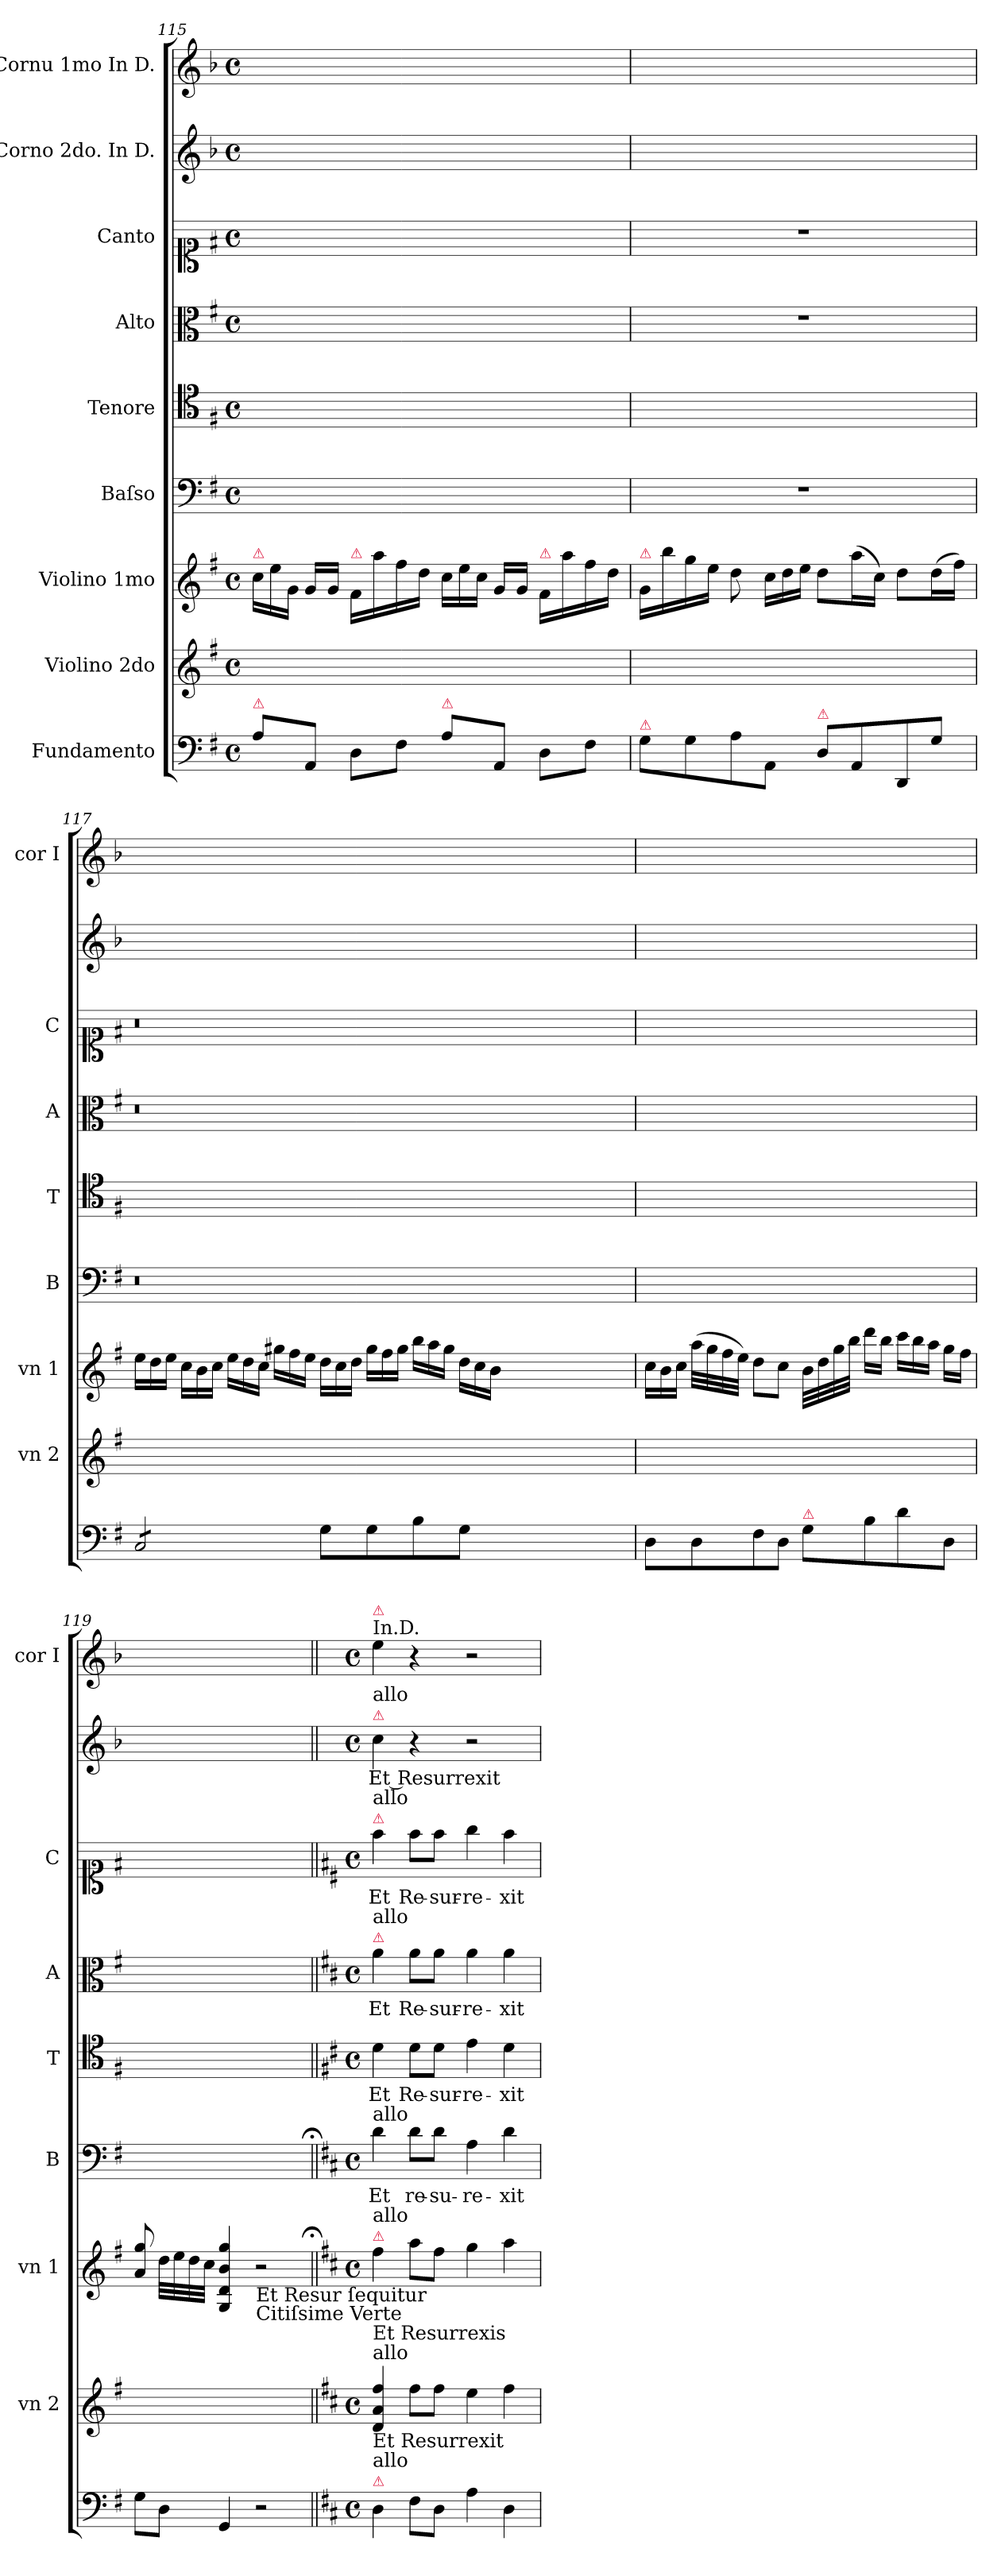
**kern	**kern	**kern	**kern	**text	**kern	**text	**kern	**text	**kern	**text	**kern	**text	**kern
*part9	*part8	*part7	*part6	*part6	*part5	*part5	*part4	*part4	*part3	*part3	*part2	*part2	*part1
*staff9	*staff8	*staff7	*staff6	*staff6	*staff5	*staff5	*staff4	*staff4	*staff3	*staff3	*staff2	*staff2	*staff1
*I"Fundamento	*I"Violino 2do	*I"Violino 1mo	*I"Baſso	*	*I"Tenore	*	*I"Alto	*	*I"Canto	*	*I"Corno 2do. In D.	*	*I"Cornu 1mo In D.
*	*I'vn 2	*I'vn 1	*I'B	*	*I'T	*	*I'A	*	*I'C	*	*	*	*I'cor I
*clefF4	*clefG2	*clefG2	*clefF4	*	*clefC4	*	*clefC3	*	*clefC1	*	*clefG2	*	*clefG2
*	*	*	*	*	*	*	*	*	*	*	*ITrd6c10	*	*ITrd6c10
*k[f#]	*k[f#]	*k[f#]	*k[f#]	*	*k[f#]	*	*k[f#]	*	*k[f#]	*	*k[f#]	*	*k[f#]
*M4/4	*M4/4	*M4/4	*M4/4	*	*M4/4	*	*M4/4	*	*M4/4	*	*M4/4	*	*M4/4
*met(c)	*met(c)	*met(c)	*met(c)	*	*met(c)	*	*met(c)	*	*met(c)	*	*met(c)	*	*met(c)
*	*	*Xtuplet	*	*	*	*	*	*	*	*	*	*	*
=115	=115	=115	=115	=115	=115	=115	=115	=115	=115	=115	=115	=115	=115
!	!	!LO:TX:a:color=crimson:t=⚠	!	!	!	!	!	!	!	!	!	!	!
!LO:TX:a:color=crimson:t=⚠	!	!	!	!	!	!	!	!	!	!	!	!	!
8A\L	1ryy	24cc\LL	1ryy	.	1ryy	.	1ryy	.	1ryy	.	1ryy	.	1ryy
.	.	24ee\	.	.	.	.	.	.	.	.	.	.	.
.	.	24g/JJ	.	.	.	.	.	.	.	.	.	.	.
8AA/J	.	16g/LL	.	.	.	.	.	.	.	.	.	.	.
.	.	16g/JJ	.	.	.	.	.	.	.	.	.	.	.
!	!	!LO:TX:a:color=crimson:t=⚠	!	!	!	!	!	!	!	!	!	!	!
8D\L	.	16f#/LL	.	.	.	.	.	.	.	.	.	.	.
.	.	16aa\	.	.	.	.	.	.	.	.	.	.	.
8F#\J	.	16ff#\	.	.	.	.	.	.	.	.	.	.	.
.	.	16dd\JJ	.	.	.	.	.	.	.	.	.	.	.
!LO:TX:a:color=crimson:t=⚠	!	!	!	!	!	!	!	!	!	!	!	!	!
8A\L	.	24cc\LL	.	.	.	.	.	.	.	.	.	.	.
.	.	24ee\	.	.	.	.	.	.	.	.	.	.	.
.	.	24cc\JJ	.	.	.	.	.	.	.	.	.	.	.
8AA/J	.	16g/LL	.	.	.	.	.	.	.	.	.	.	.
.	.	16g/JJ	.	.	.	.	.	.	.	.	.	.	.
!	!	!LO:TX:a:color=crimson:t=⚠	!	!	!	!	!	!	!	!	!	!	!
8D\L	.	16f#/LL	.	.	.	.	.	.	.	.	.	.	.
.	.	16aa\	.	.	.	.	.	.	.	.	.	.	.
8F#\J	.	16ff#\	.	.	.	.	.	.	.	.	.	.	.
.	.	16dd\JJ	.	.	.	.	.	.	.	.	.	.	.
=116	=116	=116	=116	=116	=116	=116	=116	=116	=116	=116	=116	=116	=116
!	!	!LO:TX:a:color=crimson:t=⚠	!	!	!	!	!	!	!	!	!	!	!
!LO:TX:a:color=crimson:t=⚠	!	!	!	!	!	!	!	!	!	!	!	!	!
8G\L	1ryy	16g/LL	1r	.	1ryy	.	1r	.	1r	.	1ryy	.	1ryy
.	.	16bb\	.	.	.	.	.	.	.	.	.	.	.
8G\	.	16gg\	.	.	.	.	.	.	.	.	.	.	.
.	.	16ee\JJ	.	.	.	.	.	.	.	.	.	.	.
8A\	.	8dd\	.	.	.	.	.	.	.	.	.	.	.
8AA/J	.	24cc\LL	.	.	.	.	.	.	.	.	.	.	.
.	.	24dd\	.	.	.	.	.	.	.	.	.	.	.
.	.	24ee\JJ	.	.	.	.	.	.	.	.	.	.	.
!LO:TX:a:color=crimson:t=⚠	!	!	!	!	!	!	!	!	!	!	!	!	!
8D\L	.	8dd\L	.	.	.	.	.	.	.	.	.	.	.
8AA/	.	(16aa\L	.	.	.	.	.	.	.	.	.	.	.
.	.	16cc\JJ)	.	.	.	.	.	.	.	.	.	.	.
8DD/	.	8dd\L	.	.	.	.	.	.	.	.	.	.	.
8G\J	.	(16dd\L	.	.	.	.	.	.	.	.	.	.	.
.	.	16ff#\JJ)	.	.	.	.	.	.	.	.	.	.	.
=117	=117	=117	=117	=117	=117	=117	=117	=117	=117	=117	=117	=117	=117
*tremolo	*	*	*	*	*	*	*	*	*	*	*	*	*
8C/L	1ryy	24ee\LL	0.r	.	1ryy	.	0.r	.	0.r	.	1ryy	.	1ryy
.	.	24dd\	.	.	.	.	.	.	.	.	.	.	.
.	.	24ee\JJ	.	.	.	.	.	.	.	.	.	.	.
8C/	.	24cc\LL	.	.	.	.	.	.	.	.	.	.	.
.	.	24b\	.	.	.	.	.	.	.	.	.	.	.
.	.	24cc\JJ	.	.	.	.	.	.	.	.	.	.	.
8C/	.	24ee\LL	.	.	.	.	.	.	.	.	.	.	.
.	.	24dd\	.	.	.	.	.	.	.	.	.	.	.
.	.	24cc\JJ	.	.	.	.	.	.	.	.	.	.	.
8C/J	.	24gg#X\LL	.	.	.	.	.	.	.	.	.	.	.
*Xtremolo	*	*	*	*	*	*	*	*	*	*	*	*	*
.	.	24ff#\	.	.	.	.	.	.	.	.	.	.	.
.	.	24ee\JJ	.	.	.	.	.	.	.	.	.	.	.
8G\L	.	24dd\LL	.	.	.	.	.	.	.	.	.	.	.
.	.	24cc\	.	.	.	.	.	.	.	.	.	.	.
.	.	24dd\JJ	.	.	.	.	.	.	.	.	.	.	.
8G\	.	24gg#\LL	.	.	.	.	.	.	.	.	.	.	.
.	.	24ff#\	.	.	.	.	.	.	.	.	.	.	.
.	.	24gg#\JJ	.	.	.	.	.	.	.	.	.	.	.
8B\	.	24bb\LL	.	.	.	.	.	.	.	.	.	.	.
.	.	24aa\	.	.	.	.	.	.	.	.	.	.	.
.	.	24gg#\JJ	.	.	.	.	.	.	.	.	.	.	.
8G\J	.	24dd\LL	.	.	.	.	.	.	.	.	.	.	.
.	.	24cc\	.	.	.	.	.	.	.	.	.	.	.
.	.	24b\JJ	.	.	.	.	.	.	.	.	.	.	.
0ryy	0ryy	0ryy	.	.	0ryy	.	.	.	.	.	0ryy	.	0ryy
=118	=118	=118	=118	=118	=118	=118	=118	=118	=118	=118	=118	=118	=118
8D\L	1ryy	24cc\LL	1ryy	.	1ryy	.	1ryy	.	1ryy	.	1ryy	.	1ryy
.	.	24b\	.	.	.	.	.	.	.	.	.	.	.
.	.	24cc\JJ	.	.	.	.	.	.	.	.	.	.	.
8D\	.	(32aa\LLL	.	.	.	.	.	.	.	.	.	.	.
.	.	32gg\	.	.	.	.	.	.	.	.	.	.	.
.	.	32ff#\	.	.	.	.	.	.	.	.	.	.	.
.	.	32ee\JJJ)	.	.	.	.	.	.	.	.	.	.	.
8F#\	.	8dd\L	.	.	.	.	.	.	.	.	.	.	.
8D\J	.	8cc\J	.	.	.	.	.	.	.	.	.	.	.
!LO:TX:a:color=crimson:t=⚠	!	!	!	!	!	!	!	!	!	!	!	!	!
8G\L	.	32b\LLL	.	.	.	.	.	.	.	.	.	.	.
.	.	32dd\	.	.	.	.	.	.	.	.	.	.	.
.	.	32gg\	.	.	.	.	.	.	.	.	.	.	.
.	.	32bb\JJJ	.	.	.	.	.	.	.	.	.	.	.
8B\	.	16ddd\LL	.	.	.	.	.	.	.	.	.	.	.
.	.	16bb\JJ	.	.	.	.	.	.	.	.	.	.	.
8d\	.	24ccc\LL	.	.	.	.	.	.	.	.	.	.	.
.	.	24bb\	.	.	.	.	.	.	.	.	.	.	.
.	.	24aa\JJ	.	.	.	.	.	.	.	.	.	.	.
8D/J	.	16gg\LL	.	.	.	.	.	.	.	.	.	.	.
.	.	16ff#\JJ	.	.	.	.	.	.	.	.	.	.	.
=119	=119	=119	=119	=119	=119	=119	=119	=119	=119	=119	=119	=119	=119
8G\L	1ryy	8a/ 8gg/	1ryy	.	1ryy	.	1ryy	.	1ryy	.	1ryy	.	1ryy
8D\J	.	32dd\LLL	.	.	.	.	.	.	.	.	.	.	.
.	.	32ee\	.	.	.	.	.	.	.	.	.	.	.
.	.	32dd\	.	.	.	.	.	.	.	.	.	.	.
.	.	32cc\JJJ	.	.	.	.	.	.	.	.	.	.	.
4GG/	.	4G/ 4d/ 4b/ 4gg/	.	.	.	.	.	.	.	.	.	.	.
!	!	!LO:TX:b:t=Et Resur ſequitur\nCitiſsime Verte	!	!	!	!	!	!	!	!	!	!	!
2r	.	2r	.	.	.	.	.	.	.	.	.	.	.
=120||	=120||	=120||;	=120||;	=120||	=120||	=120||	=120||	=120||	=120||	=120||	=120||	=120||	=120||
*k[f#c#]	*k[f#c#]	*k[f#c#]	*k[f#c#]	*	*k[f#c#]	*	*k[f#c#]	*	*k[f#c#]	*	*k[f#c#]	*	*k[f#c#]
*M4/4	*M4/4	*M4/4	*M4/4	*	*M4/4	*	*M4/4	*	*M4/4	*	*M4/4	*	*M4/4
*met(c)	*met(c)	*met(c)	*met(c)	*	*met(c)	*	*met(c)	*	*met(c)	*	*met(c)	*	*met(c)
!	!	!	!	!	!	!	!	!	!	!	!	!	!LO:TX:a:t=In.D.
!	!	!	!	!	!	!	!	!	!	!	!	!	!LO:TX:a:color=crimson:t=⚠
!	!	!	!	!	!	!	!	!	!	!	!LO:TX:a:color=crimson:t=⚠	!	!
!	!	!	!	!	!	!	!	!	!	!	!LO:TX:a:t=allo	!	!
!	!	!	!	!	!	!	!	!	!LO:TX:a:color=crimson:t=⚠	!	!	!	!
!	!	!	!	!	!	!	!	!	!LO:TX:a:t=allo	!	!	!	!
!	!	!	!	!	!	!	!LO:TX:a:color=crimson:t=⚠	!	!	!	!	!	!
!	!	!	!	!	!	!	!LO:TX:a:t=allo	!	!	!	!	!	!
!	!	!	!LO:TX:a:t=allo	!	!	!	!	!	!	!	!	!	!
!	!	!LO:TX:a:color=crimson:t=⚠	!	!	!	!	!	!	!	!	!	!	!
!	!	!LO:TX:b:t=Et Resurrexis	!	!	!	!	!	!	!	!	!	!	!
!	!	!LO:TX:a:t=allo	!	!	!	!	!	!	!	!	!	!	!
!	!LO:TX:a:t=allo	!	!	!	!	!	!	!	!	!	!	!	!
!	!LO:TX:b:t=Et Resurrexit	!	!	!	!	!	!	!	!	!	!	!	!
!LO:TX:a:color=crimson:t=⚠	!	!	!	!	!	!	!	!	!	!	!	!	!
!LO:TX:a:t=allo	!	!	!	!	!	!	!	!	!	!	!	!	!
4D\	4d/ 4a/ 4ff#/	4ff#\	4d\	Et	4d\	Et	4a\	Et	4ff#\	Et	4d\	Et Resurrexit	4f#\
8F#\L	8ff#\L	8aa\L	8d\L	re-	8d\L	Re-	8a\L	Re-	8ff#\L	Re-	4r	.	4r
8D\J	8ff#\J	8ff#\J	8d\J	-su-	8d\J	-sur-	8a\J	-sur-	8ff#\J	-sur-	.	.	.
4A\	4ee\	4gg\	4A\	-re-	4e\	-re-	4a\	-re-	4gg\	-re-	2r	.	2r
4D\	4ff#\	4aa\	4d\	-xit	4d\	-xit	4a\	-xit	4ff#\	-xit	.	.	.
=	=	=	=	=	=	=	=	=	=	=	=	=	=
*-	*-	*-	*-	*-	*-	*-	*-	*-	*-	*-	*-	*-	*-
